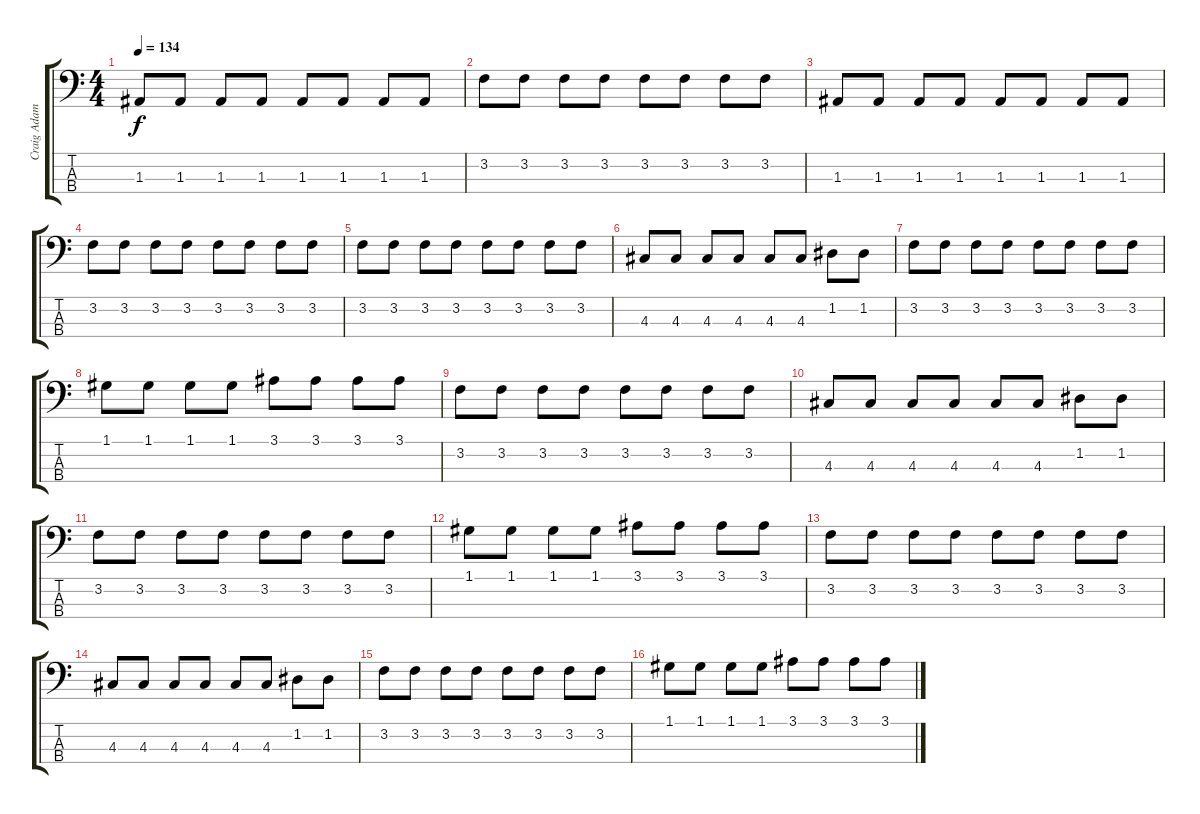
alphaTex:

\track ("Craig Adams" "Craig Adam") {instrument electricbasspick}
\staff {score tabs}
\tuning (G2 D2 A1 E1) {hide}
\ts (4 4)
\tempo 134
\clef f4
\ks c
1.3.8{dy f} 1.3.8 1.3.8 1.3.8 1.3.8 1.3.8 1.3.8 1.3.8 |
3.2.8 3.2.8 3.2.8 3.2.8 3.2.8 3.2.8 3.2.8 3.2.8 |
1.3.8 1.3.8 1.3.8 1.3.8 1.3.8 1.3.8 1.3.8 1.3.8 |
3.2.8 3.2.8 3.2.8 3.2.8 3.2.8 3.2.8 3.2.8 3.2.8 |
3.2.8 3.2.8 3.2.8 3.2.8 3.2.8 3.2.8 3.2.8 3.2.8 |
4.3.8 4.3.8 4.3.8 4.3.8 4.3.8 4.3.8 1.2.8 1.2.8 |
3.2.8 3.2.8 3.2.8 3.2.8 3.2.8 3.2.8 3.2.8 3.2.8 |
1.1.8 1.1.8 1.1.8 1.1.8 3.1.8 3.1.8 3.1.8 3.1.8 |
3.2.8 3.2.8 3.2.8 3.2.8 3.2.8 3.2.8 3.2.8 3.2.8 |
4.3.8 4.3.8 4.3.8 4.3.8 4.3.8 4.3.8 1.2.8 1.2.8 |
3.2.8 3.2.8 3.2.8 3.2.8 3.2.8 3.2.8 3.2.8 3.2.8 |
1.1.8 1.1.8 1.1.8 1.1.8 3.1.8 3.1.8 3.1.8 3.1.8 |
3.2.8 3.2.8 3.2.8 3.2.8 3.2.8 3.2.8 3.2.8 3.2.8 |
4.3.8 4.3.8 4.3.8 4.3.8 4.3.8 4.3.8 1.2.8 1.2.8 |
3.2.8 3.2.8 3.2.8 3.2.8 3.2.8 3.2.8 3.2.8 3.2.8 |
1.1.8 1.1.8 1.1.8 1.1.8 3.1.8 3.1.8 3.1.8 3.1.8
